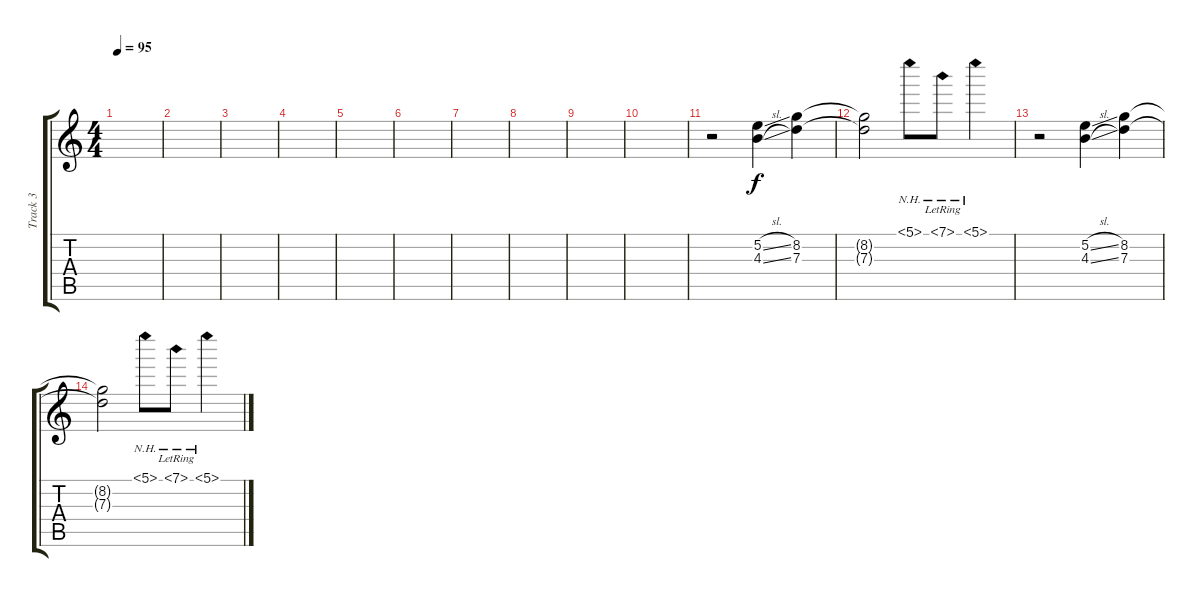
\track ("Track 3" "Track 3") {instrument electricguitarjazz}
\staff {score tabs}
\tuning (E4 B3 G3 D3 A2 E2) {hide}
\ts (4 4)
\tempo 95
\clef g2
\ks c
|
|
|
|
|
|
|
|
|
|
r.2 (5.2{sl} 4.3{sl}).4 (8.2 7.3).4 |
(8.2{t} 7.3{t}).2 5.1{nh}.8 7.1{nh lr}.8 5.1{nh}.4 |
r.2 (5.2{sl} 4.3{sl}).4 (8.2 7.3).4 |
(8.2{t} 7.3{t}).2 5.1{nh}.8 7.1{nh lr}.8 5.1{nh}.4
